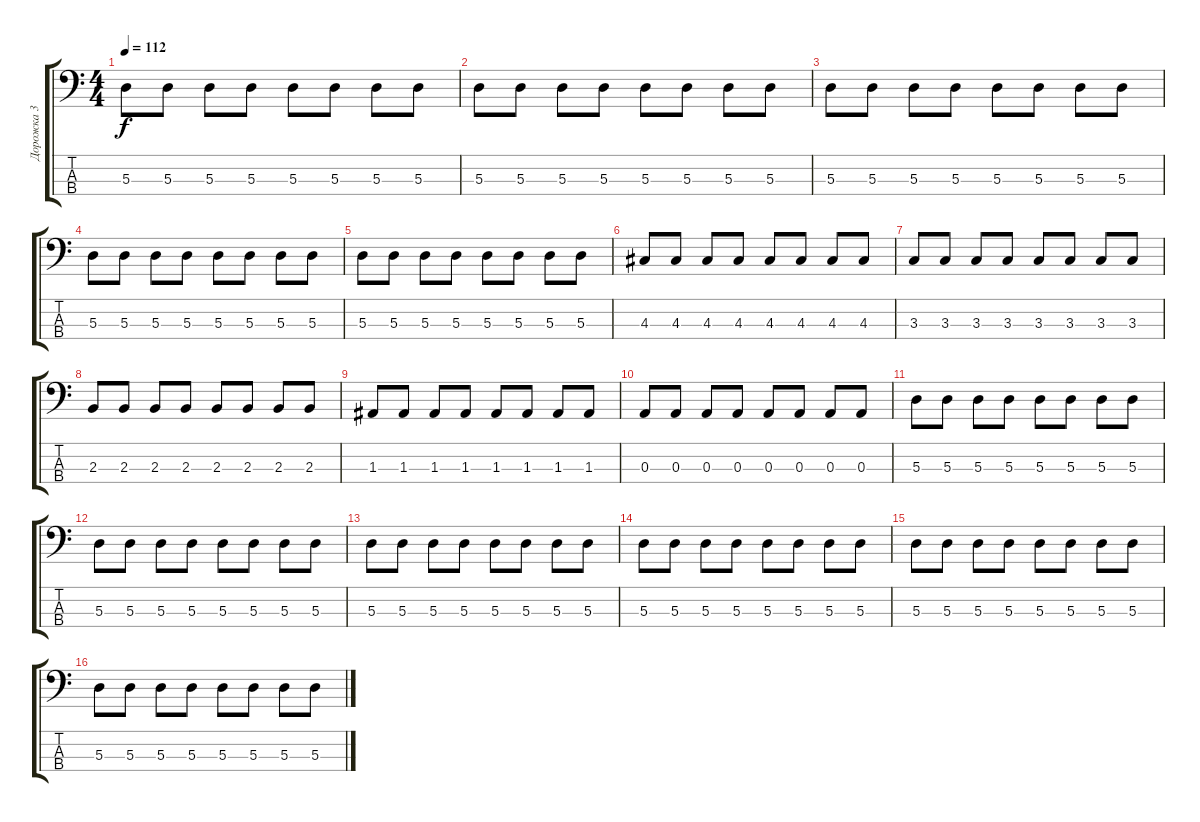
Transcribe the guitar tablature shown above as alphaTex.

\track ("Дорожка 3" "Дорожка 3") {instrument electricbassfinger}
\staff {score tabs}
\tuning (G2 D2 A1 E1) {hide}
\ts (4 4)
\tempo 112
\clef f4
\ks c
5.3.8{dy f} 5.3.8 5.3.8 5.3.8 5.3.8 5.3.8 5.3.8 5.3.8 |
5.3.8 5.3.8 5.3.8 5.3.8 5.3.8 5.3.8 5.3.8 5.3.8 |
5.3.8 5.3.8 5.3.8 5.3.8 5.3.8 5.3.8 5.3.8 5.3.8 |
5.3.8 5.3.8 5.3.8 5.3.8 5.3.8 5.3.8 5.3.8 5.3.8 |
5.3.8 5.3.8 5.3.8 5.3.8 5.3.8 5.3.8 5.3.8 5.3.8 |
4.3.8 4.3.8 4.3.8 4.3.8 4.3.8 4.3.8 4.3.8 4.3.8 |
3.3.8 3.3.8 3.3.8 3.3.8 3.3.8 3.3.8 3.3.8 3.3.8 |
2.3.8 2.3.8 2.3.8 2.3.8 2.3.8 2.3.8 2.3.8 2.3.8 |
1.3.8 1.3.8 1.3.8 1.3.8 1.3.8 1.3.8 1.3.8 1.3.8 |
0.3.8 0.3.8 0.3.8 0.3.8 0.3.8 0.3.8 0.3.8 0.3.8 |
5.3.8 5.3.8 5.3.8 5.3.8 5.3.8 5.3.8 5.3.8 5.3.8 |
5.3.8 5.3.8 5.3.8 5.3.8 5.3.8 5.3.8 5.3.8 5.3.8 |
5.3.8 5.3.8 5.3.8 5.3.8 5.3.8 5.3.8 5.3.8 5.3.8 |
5.3.8 5.3.8 5.3.8 5.3.8 5.3.8 5.3.8 5.3.8 5.3.8 |
5.3.8 5.3.8 5.3.8 5.3.8 5.3.8 5.3.8 5.3.8 5.3.8 |
5.3.8 5.3.8 5.3.8 5.3.8 5.3.8 5.3.8 5.3.8 5.3.8
